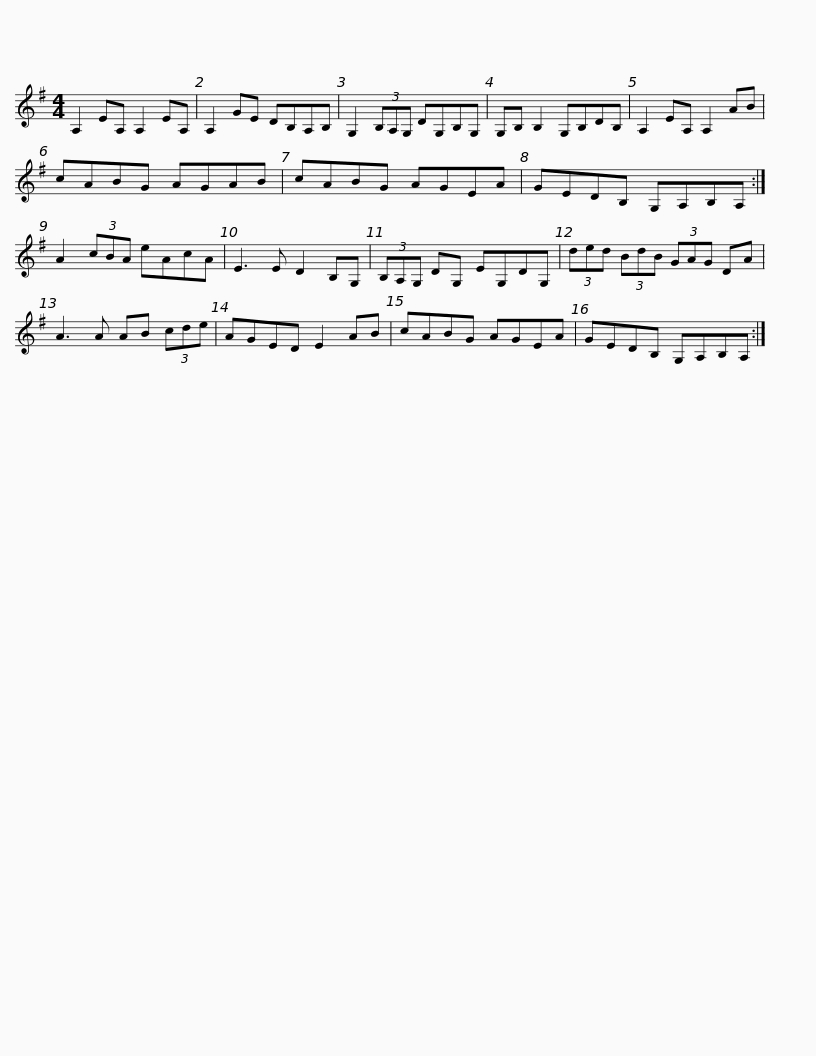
X:1
L:1/8
M:4/4
I:linebreak $
K:G
V:1 treble
V:1
 A,2 EA, A,2 EA, | A,2 GE DB,A,B, | G,2 (3B,A,G, DG,B,G, | G,B, B,2 G,B,DB, | A,2 EA, A,2 AB |$ %5
 cABG AGAB | cABG AGEA | GEDB, G,A,B,A, :| A2 (3cBA eAcA | E3 E D2 B,G, |$ %10
 (3B,A,G, DG, EG,DG, | (3ded (3BdB (3GAG DA | A3 A AB (3cde | AGED E2 AB | cABG AGEA |$ %15
 GEDB, G,A,B,A, :| %16
